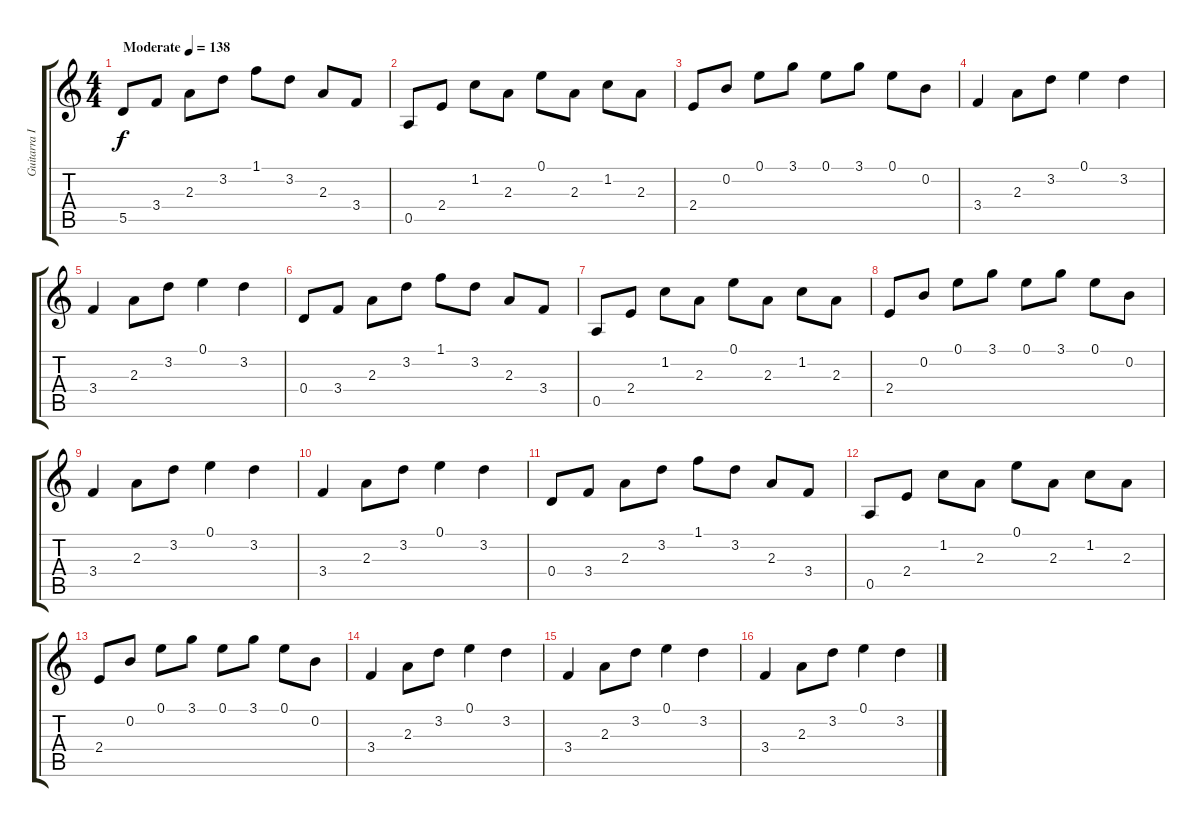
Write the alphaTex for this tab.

\track ("Guitarra II (Limpio)" "Guitarra I") {instrument electricguitarclean}
\staff {score tabs}
\tuning (E4 B3 G3 D3 A2 E2) {hide}
\ts (4 4)
\tempo (138 "Moderate")
\clef g2
\ks c
5.5.8{dy f instrument electricguitarclean} 3.4.8 2.3.8 3.2.8 1.1.8 3.2.8 2.3.8 3.4.8 |
0.5.8 2.4.8 1.2.8 2.3.8 0.1.8 2.3.8 1.2.8 2.3.8 |
2.4.8 0.2.8 0.1.8 3.1.8 0.1.8 3.1.8 0.1.8 0.2.8 |
3.4.4 2.3.8 3.2.8 0.1.4 3.2.4 |
3.4.4 2.3.8 3.2.8 0.1.4 3.2.4 |
0.4.8 3.4.8 2.3.8 3.2.8 1.1.8 3.2.8 2.3.8 3.4.8 |
0.5.8 2.4.8 1.2.8 2.3.8 0.1.8 2.3.8 1.2.8 2.3.8 |
2.4.8 0.2.8 0.1.8 3.1.8 0.1.8 3.1.8 0.1.8 0.2.8 |
3.4.4 2.3.8 3.2.8 0.1.4 3.2.4 |
3.4.4 2.3.8 3.2.8 0.1.4 3.2.4 |
0.4.8 3.4.8 2.3.8 3.2.8 1.1.8 3.2.8 2.3.8 3.4.8 |
0.5.8 2.4.8 1.2.8 2.3.8 0.1.8 2.3.8 1.2.8 2.3.8 |
2.4.8 0.2.8 0.1.8 3.1.8 0.1.8 3.1.8 0.1.8 0.2.8 |
3.4.4 2.3.8 3.2.8 0.1.4 3.2.4 |
3.4.4 2.3.8 3.2.8 0.1.4 3.2.4 |
3.4.4 2.3.8 3.2.8 0.1.4 3.2.4
